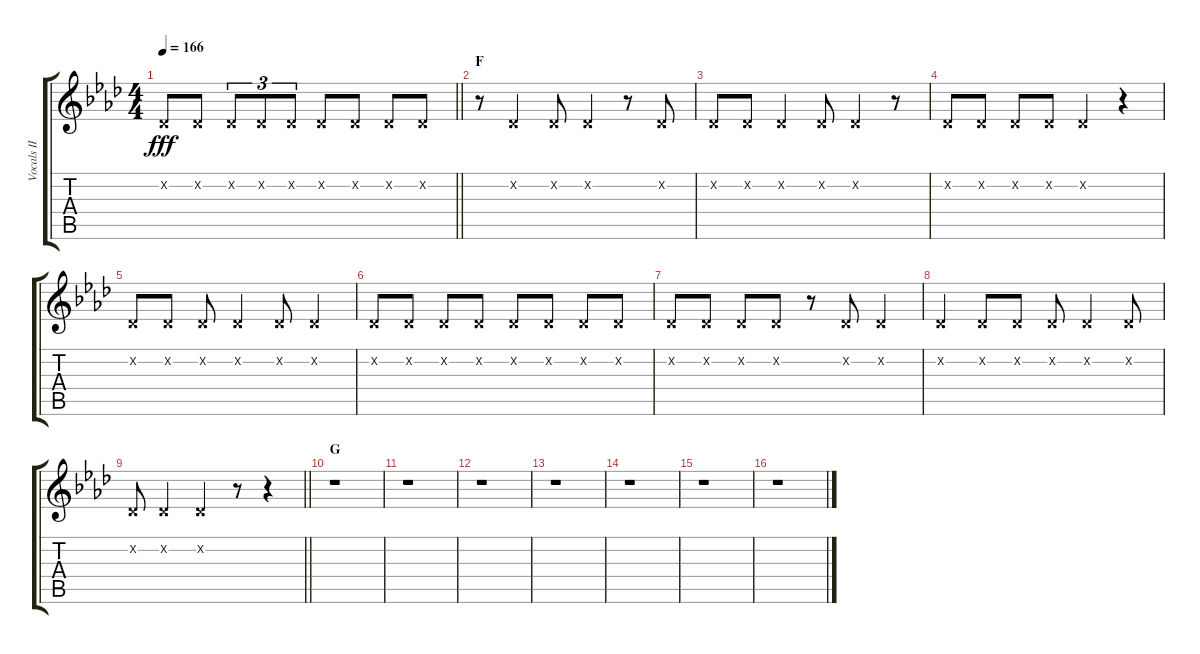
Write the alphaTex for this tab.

\track ("Vocals II" "Vocals II") {instrument voiceoohs}
\staff {score tabs}
\tuning (E4 B3 G3 D3 A2 E2) {hide}
\ts (4 4)
\tempo 166
\clef g2
\barLineRight lightlight
\ks ab
2.2{x}.8{dy fff} 2.2{x}.8 2.2{x}.8{tu (3 2)} 2.2{x}.8{tu (3 2)} 2.2{x}.8{tu (3 2)} 2.2{x}.8 2.2{x}.8 2.2{x}.8 2.2{x}.8 |
\section ("" "F")
r.8 2.2{x}.4 2.2{x}.8 2.2{x}.4 r.8 2.2{x}.8 |
2.2{x}.8 2.2{x}.8 2.2{x}.4 2.2{x}.8 2.2{x}.4 r.8 |
2.2{x}.8 2.2{x}.8 2.2{x}.8 2.2{x}.8 2.2{x}.4 r.4 |
2.2{x}.8 2.2{x}.8 2.2{x}.8 2.2{x}.4 2.2{x}.8 2.2{x}.4 |
2.2{x}.8 2.2{x}.8 2.2{x}.8 2.2{x}.8 2.2{x}.8 2.2{x}.8 2.2{x}.8 2.2{x}.8 |
2.2{x}.8 2.2{x}.8 2.2{x}.8 2.2{x}.8 r.8 2.2{x}.8 2.2{x}.4 |
2.2{x}.4 2.2{x}.8 2.2{x}.8 2.2{x}.8 2.2{x}.4 2.2{x}.8 |
\barLineRight lightlight
2.2{x}.8 2.2{x}.4 2.2{x}.4 r.8 r.4 |
\section ("" "G")
r.1 |
r.1 |
r.1 |
r.1 |
r.1 |
r.1 |
r.1
